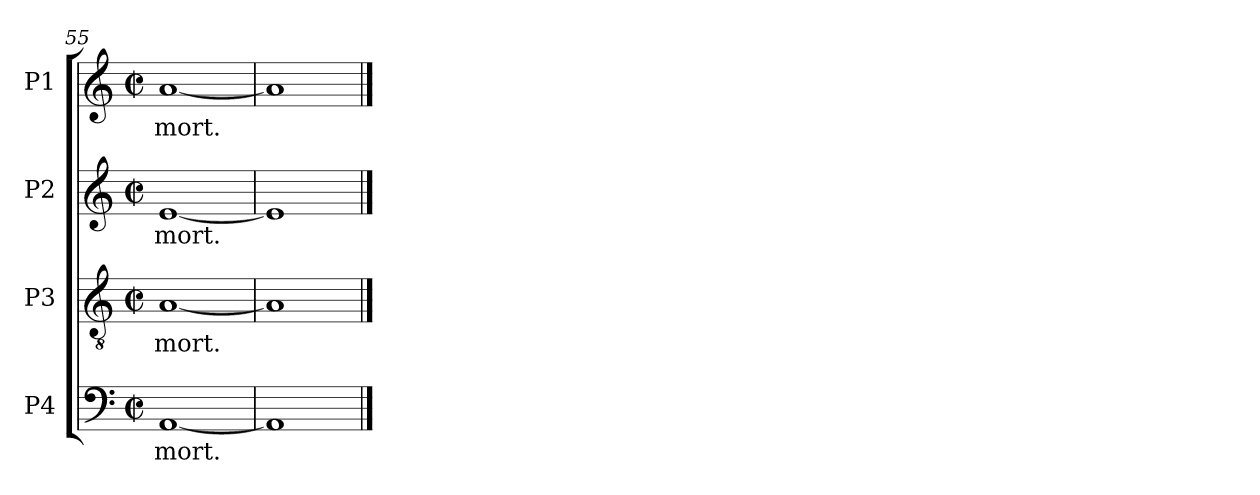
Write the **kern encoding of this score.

**kern	**text	**kern	**text	**kern	**text	**kern	**text
*part4	*part4	*part3	*part3	*part2	*part2	*part1	*part1
*staff4	*staff4	*staff3	*staff3	*staff2	*staff2	*staff1	*staff1
*I"P4	*	*I"P3	*	*I"P2	*	*I"P1	*
*clefF4	*	*clefGv2	*	*clefG2	*	*clefG2	*
*	*	*ITrd7c12	*	*	*	*	*
*k[]	*	*k[]	*	*k[]	*	*k[]	*
*a:	*	*a:	*	*a:	*	*a:	*
*M2/2	*	*M2/2	*	*M2/2	*	*M2/2	*
*met(c|)	*	*met(c|)	*	*met(c|)	*	*met(c|)	*
=55	=55	=55	=55	=55	=55	=55	=55
!	!LO:LY:b:color=#000000	!	!	!	!	!	!
!	!	!	!LO:LY:b:color=#000000	!	!	!	!
!	!	!	!	!	!LO:LY:b:color=#000000	!	!
!	!	!	!	!	!	!	!LO:LY:b:color=#000000
[1AAi	mort.	[1AAi	mort.	[1ei	mort.	[1ai	mort.
=56	=56	=56	=56	=56	=56	=56	=56
1AAi]	.	1AAi]	.	1ei]	.	1ai]	.
==	==	==	==	==	==	==	==
*-	*-	*-	*-	*-	*-	*-	*-
